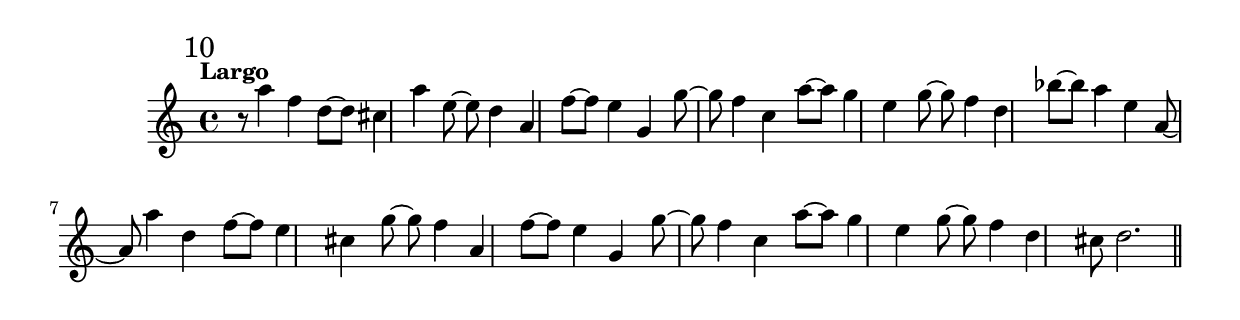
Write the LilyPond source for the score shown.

%%  decimo_flauto.ly
%%  This file is part of the Earlilypond project
%%  
%%  Copyright (c) 2011-2013 Benjamin Coudrin <benjamin.coudrin@gmail.com>
%%                All Rights Reserved
%%
%%  This program is free software. It comes without any warranty, to
%%  the extent permitted by applicable law. You can redistribute it
%%  and/or modify it under the terms of the Do What The Fuck You Want
%%  To Public License, Version 2, as published by Sam Hocevar. See
%%  http://sam.zoy.org/wtfpl/COPYING for more details.

\relative c'' {
  \mark \markup "10"
  \tempo "Largo"
  r8  a'4 f d8~
  d cis4 a' e8~
  e d4 a f'8~
  f e4 g, g'8~
  g f4 c a'8~
  a g4 e g8~
  g f4 d bes'8~
  bes a4 e a,8~
  a a'4 d, f8~
  f e4 cis g'8~
  g f4 a, f'8~
  f e4 g, g'8~
  g f4 c a'8~
  a g4 e g8~
  g f4 d cis8
  d2.
  
  \bar "||"
  \break
}